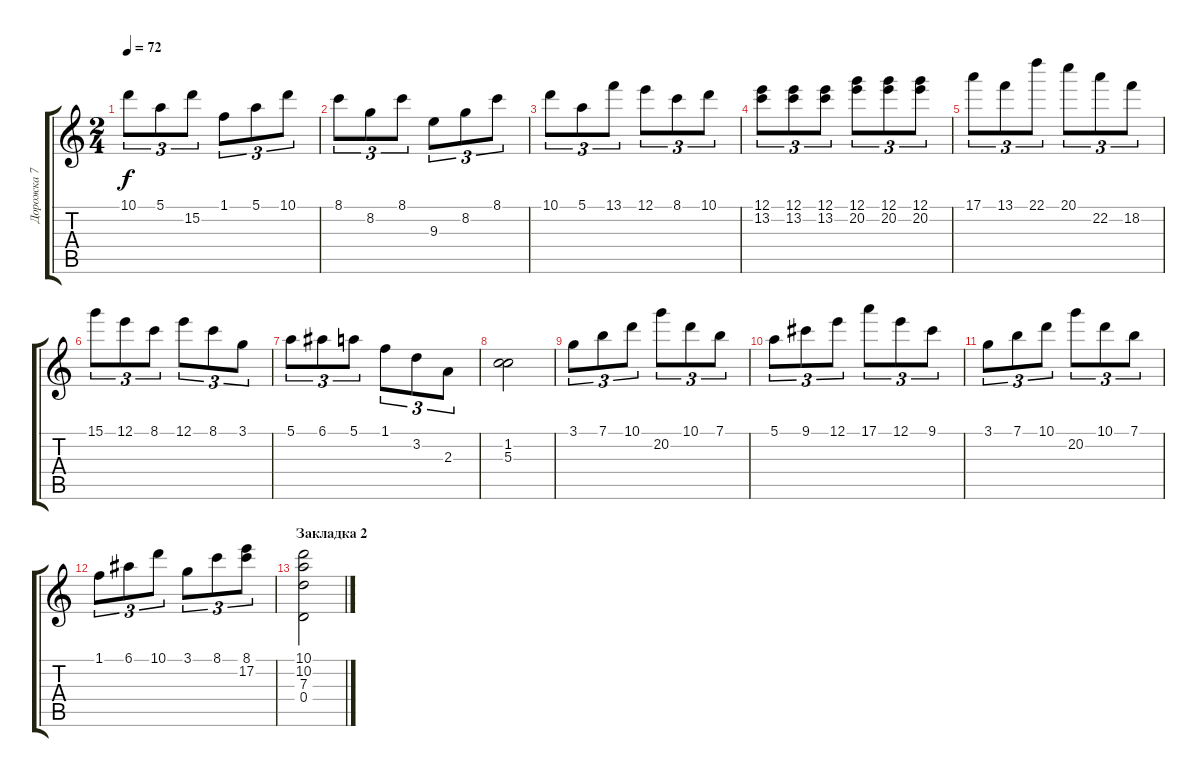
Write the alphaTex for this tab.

\track ("Дорожка 7" "Дорожка 7") {instrument acousticguitarnylon}
\staff {score tabs}
\tuning (E4 B3 G3 D3 A2 E2) {hide}
\ts (2 4)
\tempo 72
\clef g2
\ks c
10.1.8{tu (3 2) dy f volume 8 instrument acousticguitarnylon} 5.1.8{tu (3 2)} 15.2.8{tu (3 2)} 1.1.8{tu (3 2)} 5.1.8{tu (3 2)} 10.1.8{tu (3 2)} |
8.1.8{tu (3 2)} 8.2.8{tu (3 2)} 8.1.8{tu (3 2)} 9.3.8{tu (3 2)} 8.2.8{tu (3 2)} 8.1.8{tu (3 2)} |
10.1.8{tu (3 2)} 5.1.8{tu (3 2)} 13.1.8{tu (3 2)} 12.1.8{tu (3 2)} 8.1.8{tu (3 2)} 10.1.8{tu (3 2)} |
(12.1 13.2).8{tu (3 2)} (12.1 13.2).8{tu (3 2)} (12.1 13.2).8{tu (3 2)} (12.1 20.2).8{tu (3 2)} (12.1 20.2).8{tu (3 2)} (12.1 20.2).8{tu (3 2)} |
17.1.8{tu (3 2)} 13.1.8{tu (3 2)} 22.1.8{tu (3 2)} 20.1.8{tu (3 2)} 22.2.8{tu (3 2)} 18.2.8{tu (3 2)} |
15.1.8{tu (3 2)} 12.1.8{tu (3 2)} 8.1.8{tu (3 2)} 12.1.8{tu (3 2)} 8.1.8{tu (3 2)} 3.1.8{tu (3 2)} |
5.1.8{tu (3 2)} 6.1.8{tu (3 2)} 5.1.8{tu (3 2)} 1.1.8{tu (3 2)} 3.2.8{tu (3 2)} 2.3.8{tu (3 2)} |
(1.2 5.3).2 |
3.1.8{tu (3 2)} 7.1.8{tu (3 2)} 10.1.8{tu (3 2)} 20.2.8{tu (3 2)} 10.1.8{tu (3 2)} 7.1.8{tu (3 2)} |
5.1.8{tu (3 2)} 9.1.8{tu (3 2)} 12.1.8{tu (3 2)} 17.1.8{tu (3 2)} 12.1.8{tu (3 2)} 9.1.8{tu (3 2)} |
3.1.8{tu (3 2)} 7.1.8{tu (3 2)} 10.1.8{tu (3 2)} 20.2.8{tu (3 2)} 10.1.8{tu (3 2)} 7.1.8{tu (3 2)} |
1.1.8{tu (3 2)} 6.1.8{tu (3 2)} 10.1.8{tu (3 2)} 3.1.8{tu (3 2)} 8.1.8{tu (3 2)} (8.1 17.2).8{tu (3 2)} |
\section ("" "Закладка 2")
(10.1 10.2 7.3 0.4).2
